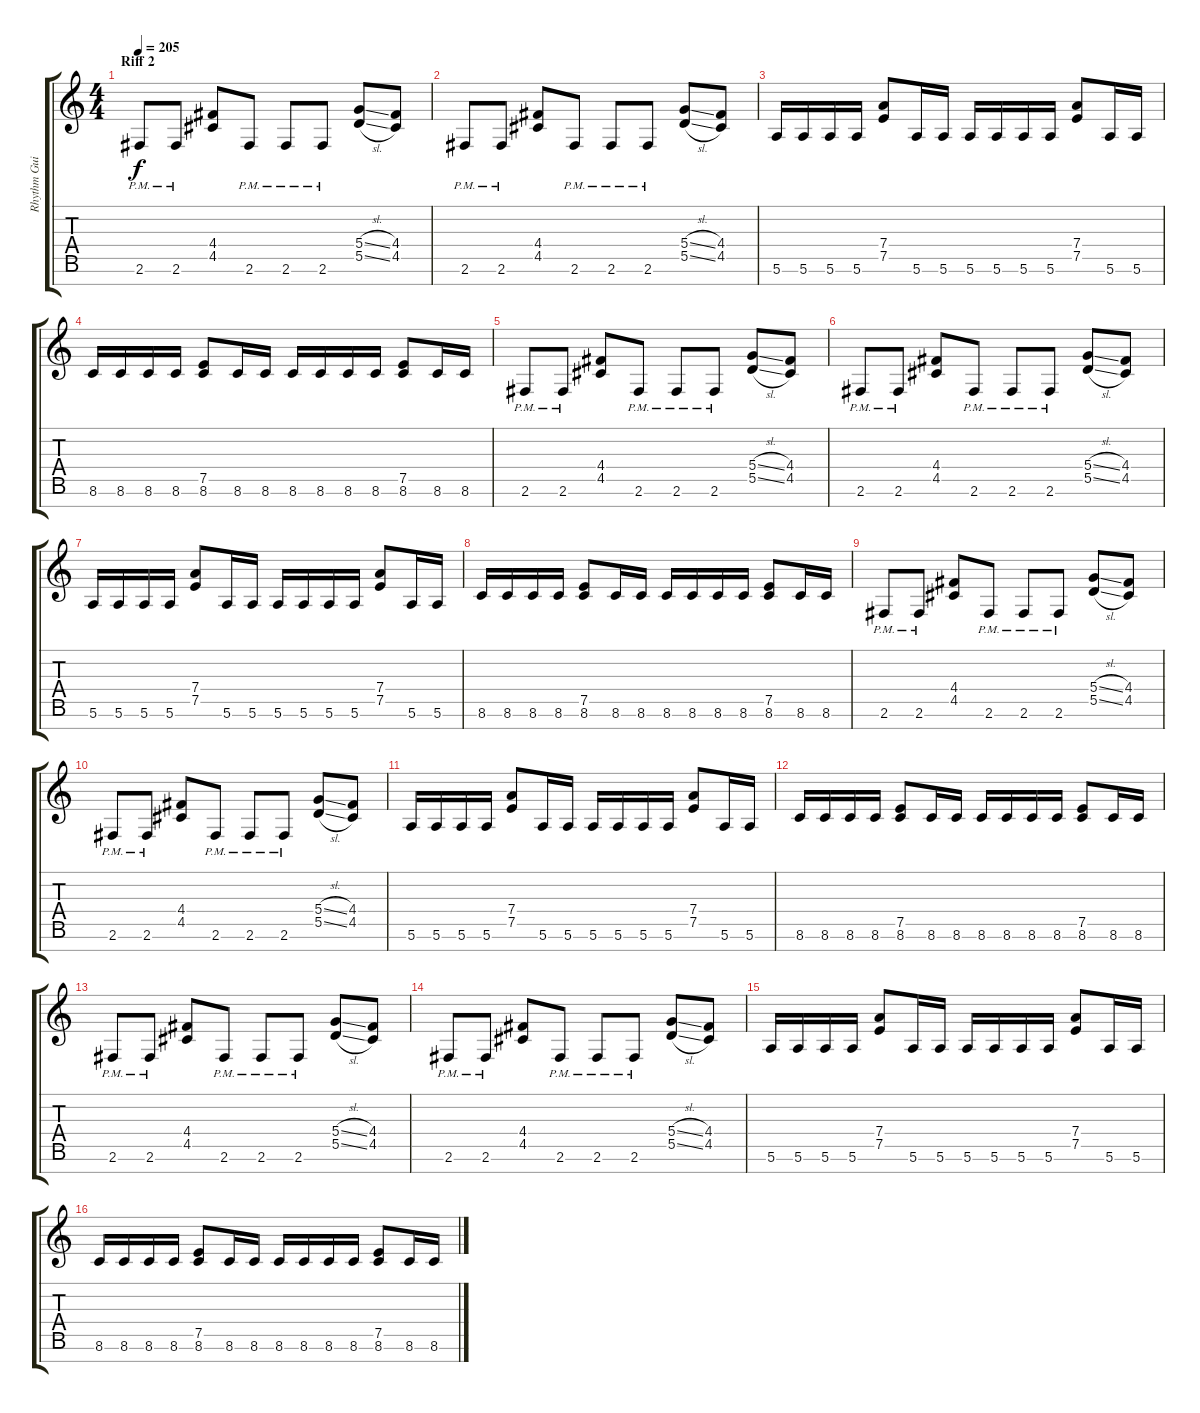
\track ("Rhythm Guitar L" "Rhythm Gui") {instrument overdrivenguitar}
\staff {score tabs}
\tuning (E4 B3 G3 D3 A2 E2 B1) {hide}
\ts (4 4)
\section ("" "Riff 2")
\tempo 205
\clef g2
\ks c
2.6{pm}.8{dy f} 2.6{pm}.8 (4.4 4.5).8 2.6{pm}.8 2.6{pm}.8 2.6{pm}.8 (5.4{sl} 5.5{sl}).8 (4.4 4.5).8 |
2.6{pm}.8 2.6{pm}.8 (4.4 4.5).8 2.6{pm}.8 2.6{pm}.8 2.6{pm}.8 (5.4{sl} 5.5{sl}).8 (4.4 4.5).8 |
5.6.16 5.6.16 5.6.16 5.6.16 (7.4 7.5).8 5.6.16 5.6.16 5.6.16 5.6.16 5.6.16 5.6.16 (7.4 7.5).8 5.6.16 5.6.16 |
8.6.16 8.6.16 8.6.16 8.6.16 (7.5 8.6).8 8.6.16 8.6.16 8.6.16 8.6.16 8.6.16 8.6.16 (7.5 8.6).8 8.6.16 8.6.16 |
2.6{pm}.8 2.6{pm}.8 (4.4 4.5).8 2.6{pm}.8 2.6{pm}.8 2.6{pm}.8 (5.4{sl} 5.5{sl}).8 (4.4 4.5).8 |
2.6{pm}.8 2.6{pm}.8 (4.4 4.5).8 2.6{pm}.8 2.6{pm}.8 2.6{pm}.8 (5.4{sl} 5.5{sl}).8 (4.4 4.5).8 |
5.6.16 5.6.16 5.6.16 5.6.16 (7.4 7.5).8 5.6.16 5.6.16 5.6.16 5.6.16 5.6.16 5.6.16 (7.4 7.5).8 5.6.16 5.6.16 |
8.6.16 8.6.16 8.6.16 8.6.16 (7.5 8.6).8 8.6.16 8.6.16 8.6.16 8.6.16 8.6.16 8.6.16 (7.5 8.6).8 8.6.16 8.6.16 |
2.6{pm}.8 2.6{pm}.8 (4.4 4.5).8 2.6{pm}.8 2.6{pm}.8 2.6{pm}.8 (5.4{sl} 5.5{sl}).8 (4.4 4.5).8 |
2.6{pm}.8 2.6{pm}.8 (4.4 4.5).8 2.6{pm}.8 2.6{pm}.8 2.6{pm}.8 (5.4{sl} 5.5{sl}).8 (4.4 4.5).8 |
5.6.16 5.6.16 5.6.16 5.6.16 (7.4 7.5).8 5.6.16 5.6.16 5.6.16 5.6.16 5.6.16 5.6.16 (7.4 7.5).8 5.6.16 5.6.16 |
8.6.16 8.6.16 8.6.16 8.6.16 (7.5 8.6).8 8.6.16 8.6.16 8.6.16 8.6.16 8.6.16 8.6.16 (7.5 8.6).8 8.6.16 8.6.16 |
2.6{pm}.8 2.6{pm}.8 (4.4 4.5).8 2.6{pm}.8 2.6{pm}.8 2.6{pm}.8 (5.4{sl} 5.5{sl}).8 (4.4 4.5).8 |
2.6{pm}.8 2.6{pm}.8 (4.4 4.5).8 2.6{pm}.8 2.6{pm}.8 2.6{pm}.8 (5.4{sl} 5.5{sl}).8 (4.4 4.5).8 |
5.6.16 5.6.16 5.6.16 5.6.16 (7.4 7.5).8 5.6.16 5.6.16 5.6.16 5.6.16 5.6.16 5.6.16 (7.4 7.5).8 5.6.16 5.6.16 |
8.6.16 8.6.16 8.6.16 8.6.16 (7.5 8.6).8 8.6.16 8.6.16 8.6.16 8.6.16 8.6.16 8.6.16 (7.5 8.6).8 8.6.16 8.6.16
